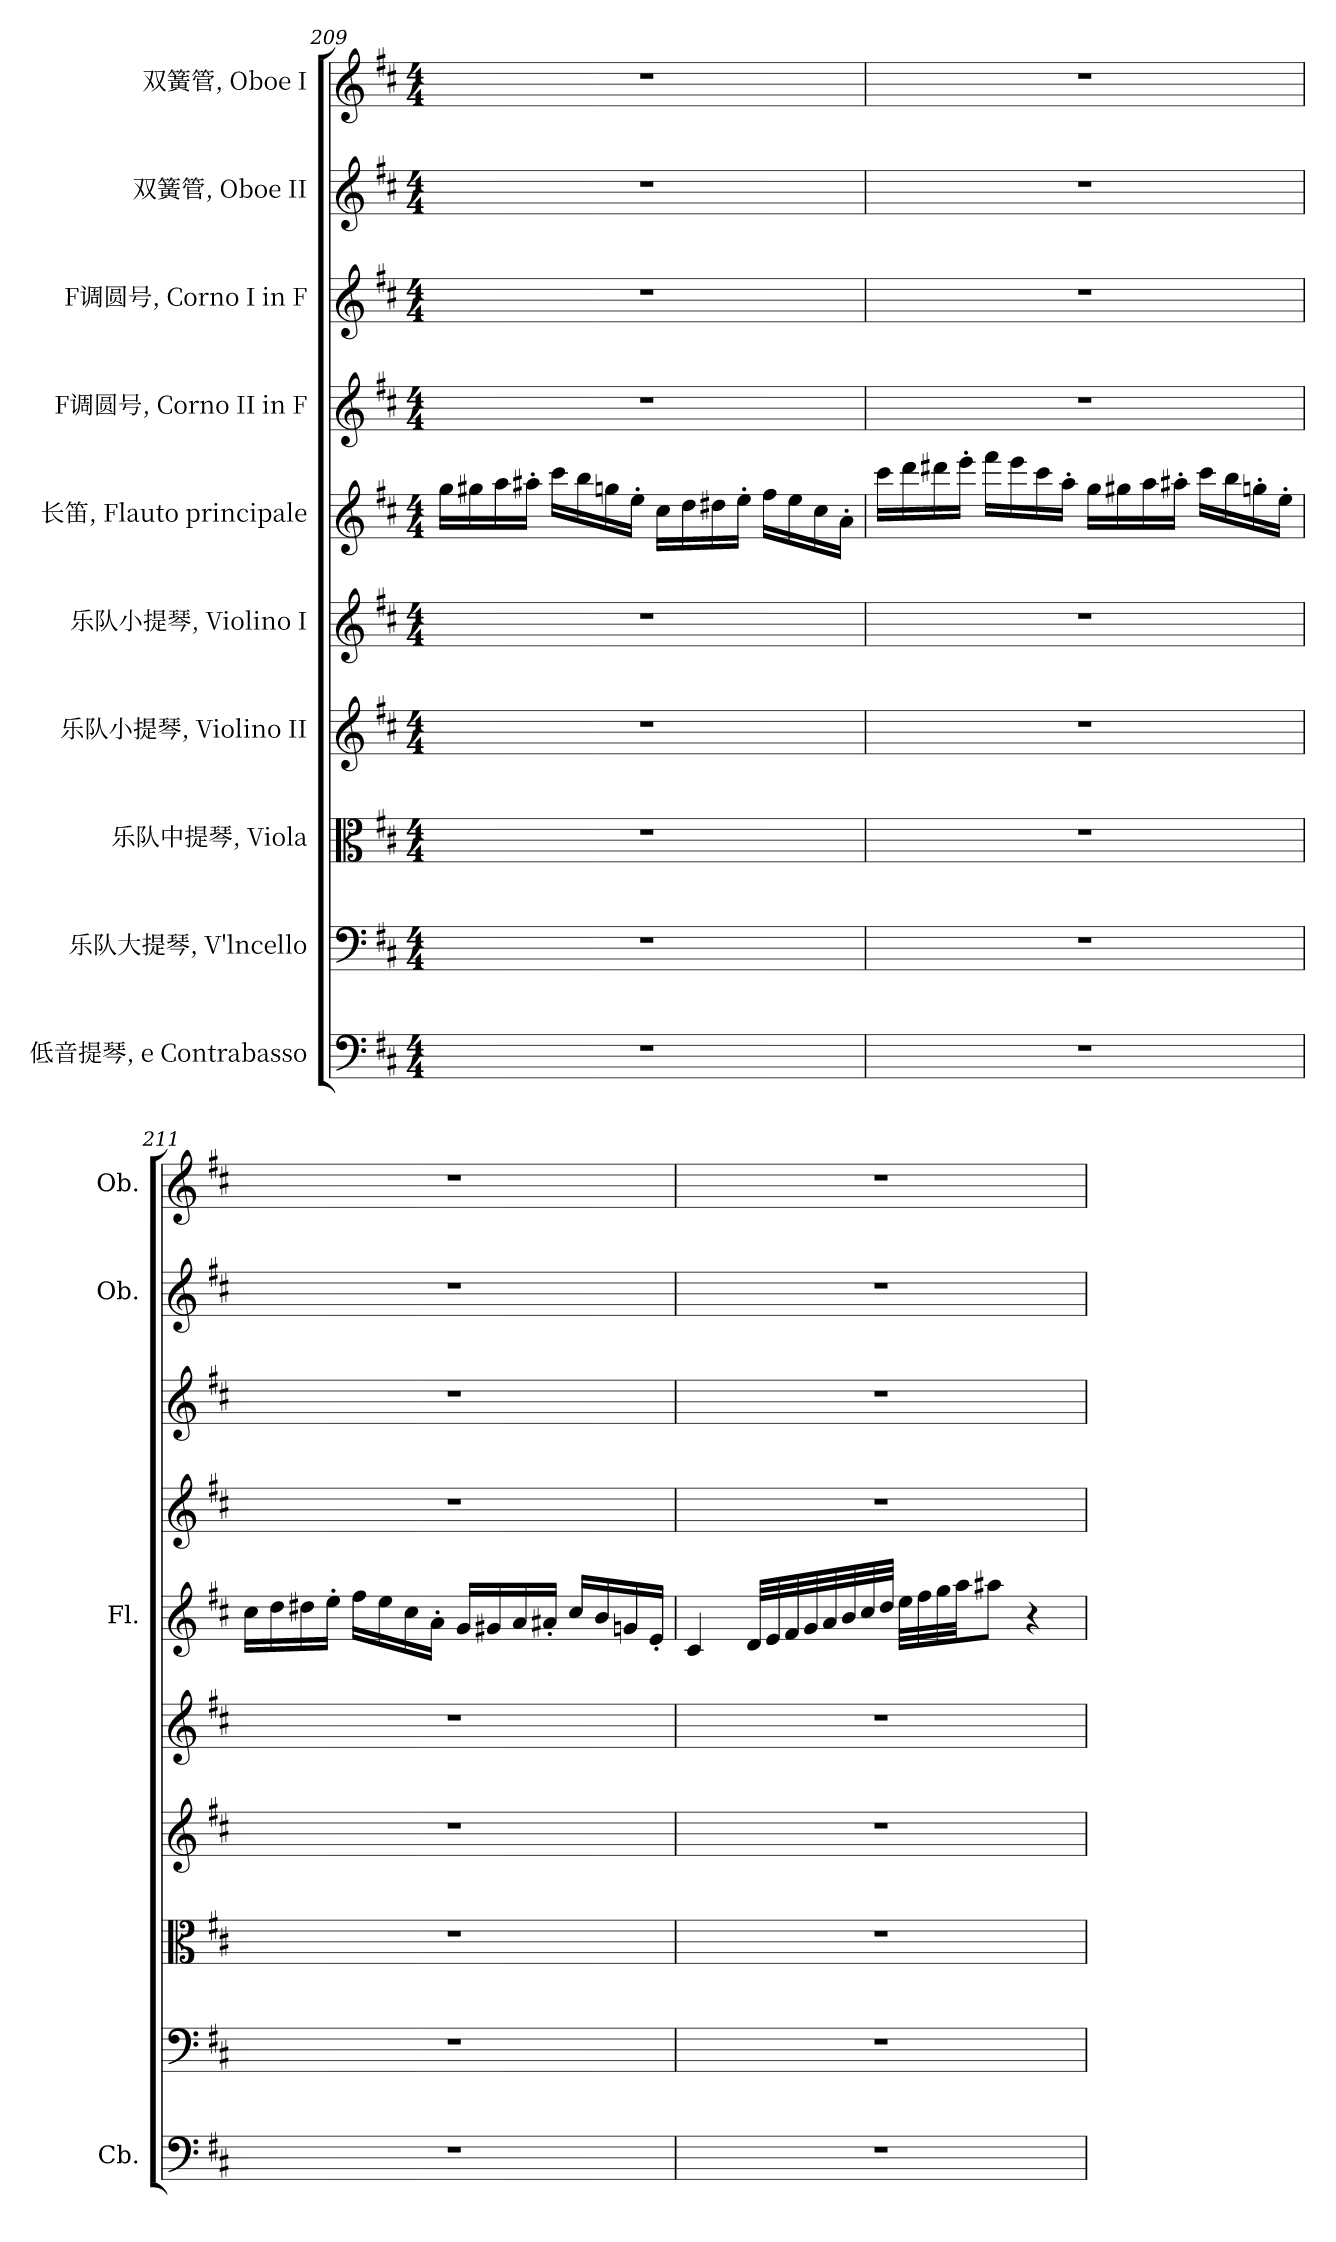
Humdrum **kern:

**kern	**kern	**kern	**kern	**kern	**kern	**kern	**kern	**kern	**kern
*part10	*part9	*part8	*part7	*part6	*part5	*part4	*part3	*part2	*part1
*staff10	*staff9	*staff8	*staff7	*staff6	*staff5	*staff4	*staff3	*staff2	*staff1
*I"低音提琴, e Contrabasso	*I"乐队大提琴, V'lncello	*I"乐队中提琴, Viola	*I"乐队小提琴, Violino II	*I"乐队小提琴, Violino I	*I"长笛, Flauto principale	*I"F调圆号, Corno II in F	*I"F调圆号, Corno I in F	*I"双簧管, Oboe II	*I"双簧管, Oboe I
*I'Cb.	*	*	*	*	*I'Fl.	*	*	*I'Ob.	*I'Ob.
!!LO:PB:g=z
*clefF4	*clefF4	*clefC3	*clefG2	*clefG2	*clefG2	*clefG2	*clefG2	*clefG2	*clefG2
*ITrd7c12	*	*	*	*	*	*ITrd4c7	*ITrd4c7	*	*
*k[f#c#]	*k[f#c#]	*k[f#c#]	*k[f#c#]	*k[f#c#]	*k[f#c#]	*k[f#]	*k[f#]	*k[f#c#]	*k[f#c#]
*M4/4	*M4/4	*M4/4	*M4/4	*M4/4	*M4/4	*M4/4	*M4/4	*M4/4	*M4/4
=209	=209	=209	=209	=209	=209	=209	=209	=209	=209
1r	1r	1r	1r	1r	16gg\LL	1r	1r	1r	1r
.	.	.	.	.	16gg#X\	.	.	.	.
.	.	.	.	.	16aa\	.	.	.	.
.	.	.	.	.	16aa#X'\JJ	.	.	.	.
.	.	.	.	.	16ccc#\LL	.	.	.	.
.	.	.	.	.	16bb\	.	.	.	.
.	.	.	.	.	16ggn\	.	.	.	.
.	.	.	.	.	16ee'\JJ	.	.	.	.
.	.	.	.	.	16cc#\LL	.	.	.	.
.	.	.	.	.	16dd\	.	.	.	.
.	.	.	.	.	16dd#X\	.	.	.	.
.	.	.	.	.	16ee'\JJ	.	.	.	.
.	.	.	.	.	16ff#\LL	.	.	.	.
.	.	.	.	.	16ee\	.	.	.	.
.	.	.	.	.	16cc#\	.	.	.	.
.	.	.	.	.	16a'\JJ	.	.	.	.
=210	=210	=210	=210	=210	=210	=210	=210	=210	=210
1r	1r	1r	1r	1r	16ccc#\LL	1r	1r	1r	1r
.	.	.	.	.	16ddd\	.	.	.	.
.	.	.	.	.	16ddd#X\	.	.	.	.
.	.	.	.	.	16eee'\JJ	.	.	.	.
.	.	.	.	.	16fff#\LL	.	.	.	.
.	.	.	.	.	16eee\	.	.	.	.
.	.	.	.	.	16ccc#\	.	.	.	.
.	.	.	.	.	16aa'\JJ	.	.	.	.
.	.	.	.	.	16gg\LL	.	.	.	.
.	.	.	.	.	16gg#X\	.	.	.	.
.	.	.	.	.	16aa\	.	.	.	.
.	.	.	.	.	16aa#X'\JJ	.	.	.	.
.	.	.	.	.	16ccc#\LL	.	.	.	.
.	.	.	.	.	16bb\	.	.	.	.
.	.	.	.	.	16ggn'\	.	.	.	.
.	.	.	.	.	16ee'\JJ	.	.	.	.
!!LO:PB:g=z
=211	=211	=211	=211	=211	=211	=211	=211	=211	=211
1r	1r	1r	1r	1r	16cc#\LL	1r	1r	1r	1r
.	.	.	.	.	16dd\	.	.	.	.
.	.	.	.	.	16dd#X\	.	.	.	.
.	.	.	.	.	16ee'\JJ	.	.	.	.
.	.	.	.	.	16ff#\LL	.	.	.	.
.	.	.	.	.	16ee\	.	.	.	.
.	.	.	.	.	16cc#\	.	.	.	.
.	.	.	.	.	16a'\JJ	.	.	.	.
.	.	.	.	.	16g/LL	.	.	.	.
.	.	.	.	.	16g#X/	.	.	.	.
.	.	.	.	.	16a/	.	.	.	.
.	.	.	.	.	16a#X'/JJ	.	.	.	.
.	.	.	.	.	16cc#/LL	.	.	.	.
.	.	.	.	.	16b/	.	.	.	.
.	.	.	.	.	16gn/	.	.	.	.
.	.	.	.	.	16e'/JJ	.	.	.	.
=212	=212	=212	=212	=212	=212	=212	=212	=212	=212
*	*	*	*	*	*	*	*	*	*MM80
1r	1r	1r	1r	1r	4c#/	1r	1r	1r	1r
.	.	.	.	.	32d/LLL	.	.	.	.
.	.	.	.	.	32e/	.	.	.	.
.	.	.	.	.	32f#/	.	.	.	.
.	.	.	.	.	32g/	.	.	.	.
.	.	.	.	.	32a/	.	.	.	.
.	.	.	.	.	32b/	.	.	.	.
.	.	.	.	.	32cc#/	.	.	.	.
.	.	.	.	.	32dd/JJJ	.	.	.	.
.	.	.	.	.	32ee\LLL	.	.	.	.
.	.	.	.	.	32ff#\	.	.	.	.
.	.	.	.	.	32gg\	.	.	.	.
.	.	.	.	.	32aa\JJ	.	.	.	.
.	.	.	.	.	8aa#X\J	.	.	.	.
.	.	.	.	.	4r	.	.	.	.
=	=	=	=	=	=	=	=	=	=
*-	*-	*-	*-	*-	*-	*-	*-	*-	*-
